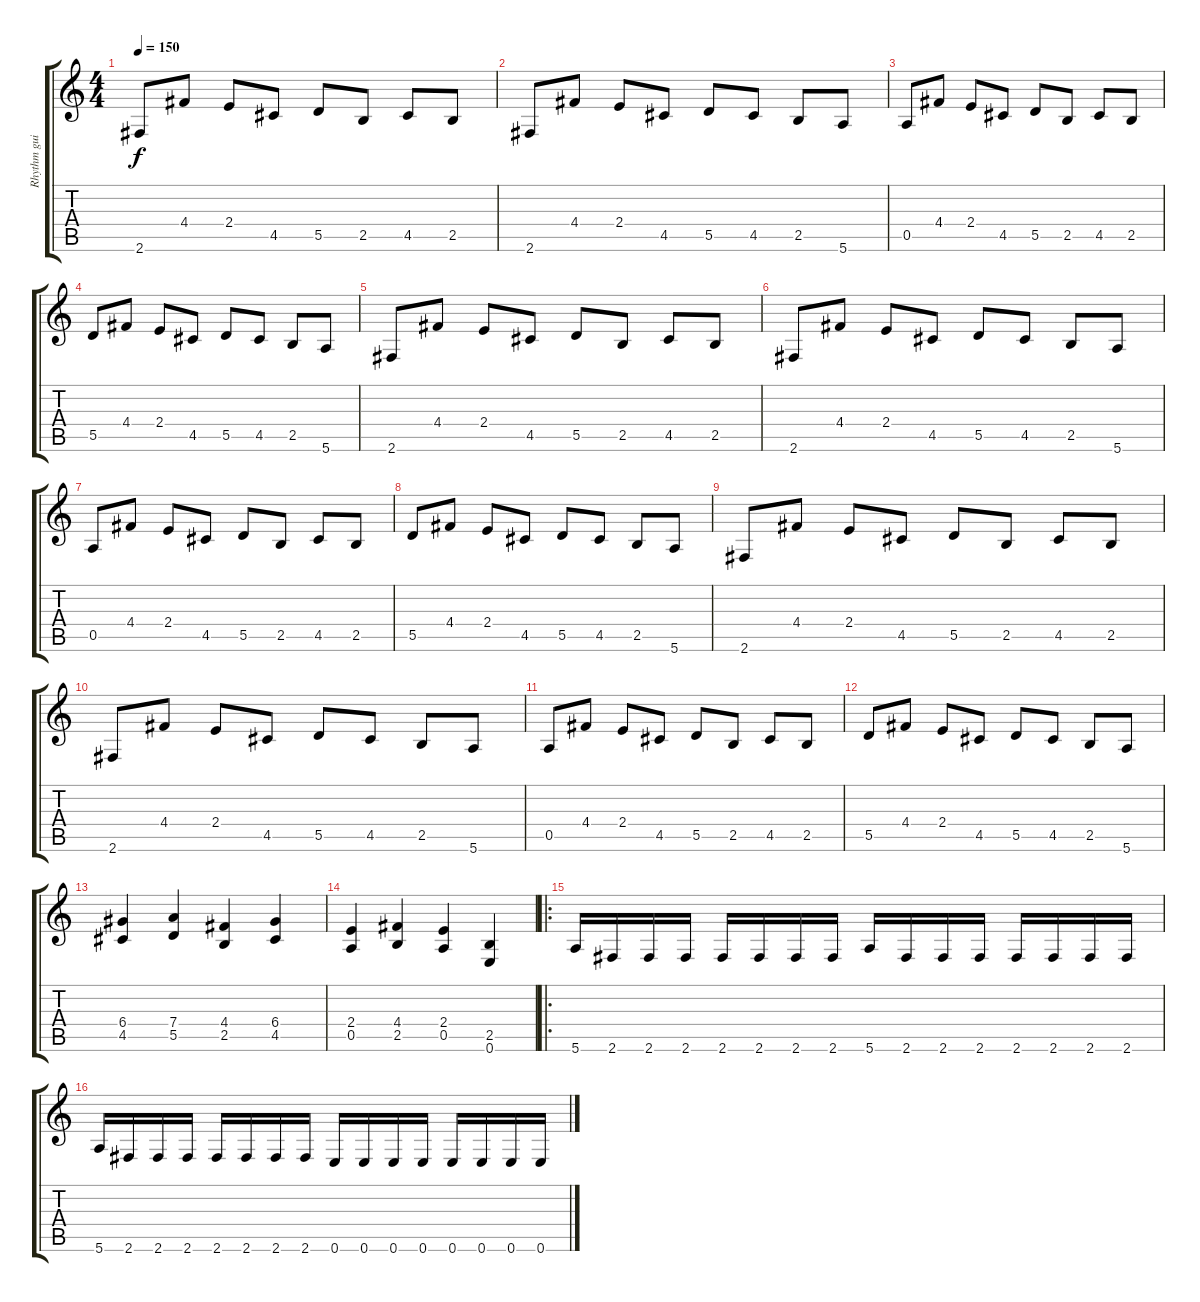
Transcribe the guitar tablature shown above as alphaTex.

\track ("Rhythm guitar" "Rhythm gui") {instrument distortionguitar}
\staff {score tabs}
\tuning (E4 B3 G3 D3 A2 E2) {hide}
\ts (4 4)
\tempo 150
\clef g2
\ks c
2.6.8{dy f instrument distortionguitar} 4.4.8 2.4.8 4.5.8 5.5.8 2.5.8 4.5.8 2.5.8 |
2.6.8 4.4.8 2.4.8 4.5.8 5.5.8 4.5.8 2.5.8 5.6.8 |
0.5.8 4.4.8 2.4.8 4.5.8 5.5.8 2.5.8 4.5.8 2.5.8 |
5.5.8 4.4.8 2.4.8 4.5.8 5.5.8 4.5.8 2.5.8 5.6.8 |
2.6.8 4.4.8 2.4.8 4.5.8 5.5.8 2.5.8 4.5.8 2.5.8 |
2.6.8 4.4.8 2.4.8 4.5.8 5.5.8 4.5.8 2.5.8 5.6.8 |
0.5.8 4.4.8 2.4.8 4.5.8 5.5.8 2.5.8 4.5.8 2.5.8 |
5.5.8 4.4.8 2.4.8 4.5.8 5.5.8 4.5.8 2.5.8 5.6.8 |
2.6.8 4.4.8 2.4.8 4.5.8 5.5.8 2.5.8 4.5.8 2.5.8 |
2.6.8 4.4.8 2.4.8 4.5.8 5.5.8 4.5.8 2.5.8 5.6.8 |
0.5.8 4.4.8 2.4.8 4.5.8 5.5.8 2.5.8 4.5.8 2.5.8 |
5.5.8 4.4.8 2.4.8 4.5.8 5.5.8 4.5.8 2.5.8 5.6.8 |
(6.4 4.5).4 (7.4 5.5).4 (4.4 2.5).4 (6.4 4.5).4 |
(2.4 0.5).4 (4.4 2.5).4 (2.4 0.5).4 (2.5 0.6).4 |
\ro
5.6.16 2.6.16 2.6.16 2.6.16 2.6.16 2.6.16 2.6.16 2.6.16 5.6.16 2.6.16 2.6.16 2.6.16 2.6.16 2.6.16 2.6.16 2.6.16 |
5.6.16 2.6.16 2.6.16 2.6.16 2.6.16 2.6.16 2.6.16 2.6.16 0.6.16 0.6.16 0.6.16 0.6.16 0.6.16 0.6.16 0.6.16 0.6.16
